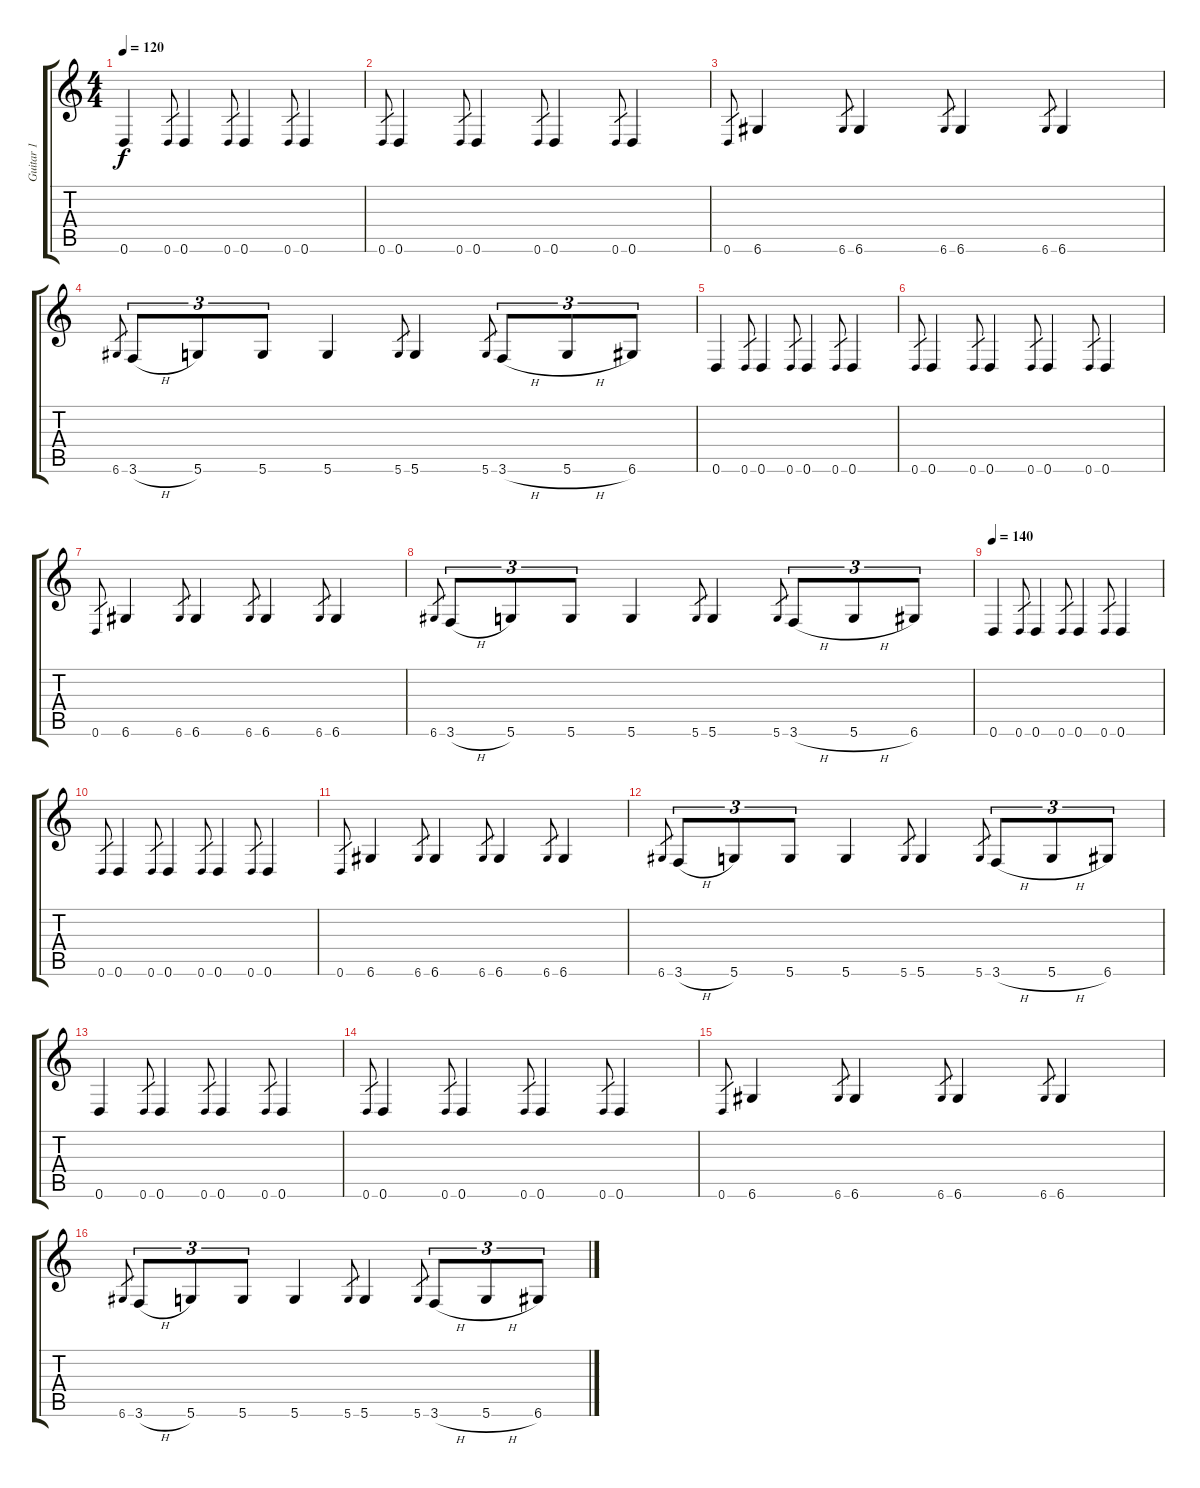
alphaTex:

\track ("Guitar 1" "Guitar 1") {instrument distortionguitar}
\staff {score tabs}
\tuning (E4 B3 G3 D3 A2 D2) {hide}
\ts (4 4)
\tempo 120
\tempo 140
\tempo 120
\clef g2
\ks c
0.6.4{dy f volume 16 instrument distortionguitar} 0.6.8{gr} 0.6.4 0.6.8{gr} 0.6.4 0.6.8{gr} 0.6.4 |
0.6.8{gr} 0.6.4 0.6.8{gr} 0.6.4 0.6.8{gr} 0.6.4 0.6.8{gr} 0.6.4 |
0.6.8{gr} 6.6.4 6.6.8{gr} 6.6.4 6.6.8{gr} 6.6.4 6.6.8{gr} 6.6.4 |
6.6.8{gr} 3.6{h}.8{tu (3 2)} 5.6.8{tu (3 2)} 5.6.8{tu (3 2)} 5.6.4 5.6.8{gr} 5.6.4 5.6.8{gr} 3.6{h}.8{tu (3 2)} 5.6{h}.8{tu (3 2)} 6.6.8{tu (3 2)} |
0.6.4 0.6.8{gr} 0.6.4 0.6.8{gr} 0.6.4 0.6.8{gr} 0.6.4 |
0.6.8{gr} 0.6.4 0.6.8{gr} 0.6.4 0.6.8{gr} 0.6.4 0.6.8{gr} 0.6.4 |
0.6.8{gr} 6.6.4 6.6.8{gr} 6.6.4 6.6.8{gr} 6.6.4 6.6.8{gr} 6.6.4 |
6.6.8{gr} 3.6{h}.8{tu (3 2)} 5.6.8{tu (3 2)} 5.6.8{tu (3 2)} 5.6.4 5.6.8{gr} 5.6.4 5.6.8{gr} 3.6{h}.8{tu (3 2)} 5.6{h}.8{tu (3 2)} 6.6.8{tu (3 2)} |
\tempo 140
0.6.4{volume 13} 0.6.8{gr} 0.6.4 0.6.8{gr} 0.6.4 0.6.8{gr} 0.6.4 |
0.6.8{gr} 0.6.4 0.6.8{gr} 0.6.4 0.6.8{gr} 0.6.4 0.6.8{gr} 0.6.4 |
0.6.8{gr} 6.6.4 6.6.8{gr} 6.6.4 6.6.8{gr} 6.6.4 6.6.8{gr} 6.6.4 |
6.6.8{gr} 3.6{h}.8{tu (3 2)} 5.6.8{tu (3 2)} 5.6.8{tu (3 2)} 5.6.4 5.6.8{gr} 5.6.4 5.6.8{gr} 3.6{h}.8{tu (3 2)} 5.6{h}.8{tu (3 2)} 6.6.8{tu (3 2)} |
0.6.4 0.6.8{gr} 0.6.4 0.6.8{gr} 0.6.4 0.6.8{gr} 0.6.4 |
0.6.8{gr} 0.6.4 0.6.8{gr} 0.6.4 0.6.8{gr} 0.6.4 0.6.8{gr} 0.6.4 |
0.6.8{gr} 6.6.4 6.6.8{gr} 6.6.4 6.6.8{gr} 6.6.4 6.6.8{gr} 6.6.4 |
6.6.8{gr} 3.6{h}.8{tu (3 2)} 5.6.8{tu (3 2)} 5.6.8{tu (3 2)} 5.6.4 5.6.8{gr} 5.6.4 5.6.8{gr} 3.6{h}.8{tu (3 2)} 5.6{h}.8{tu (3 2)} 6.6.8{tu (3 2)}
